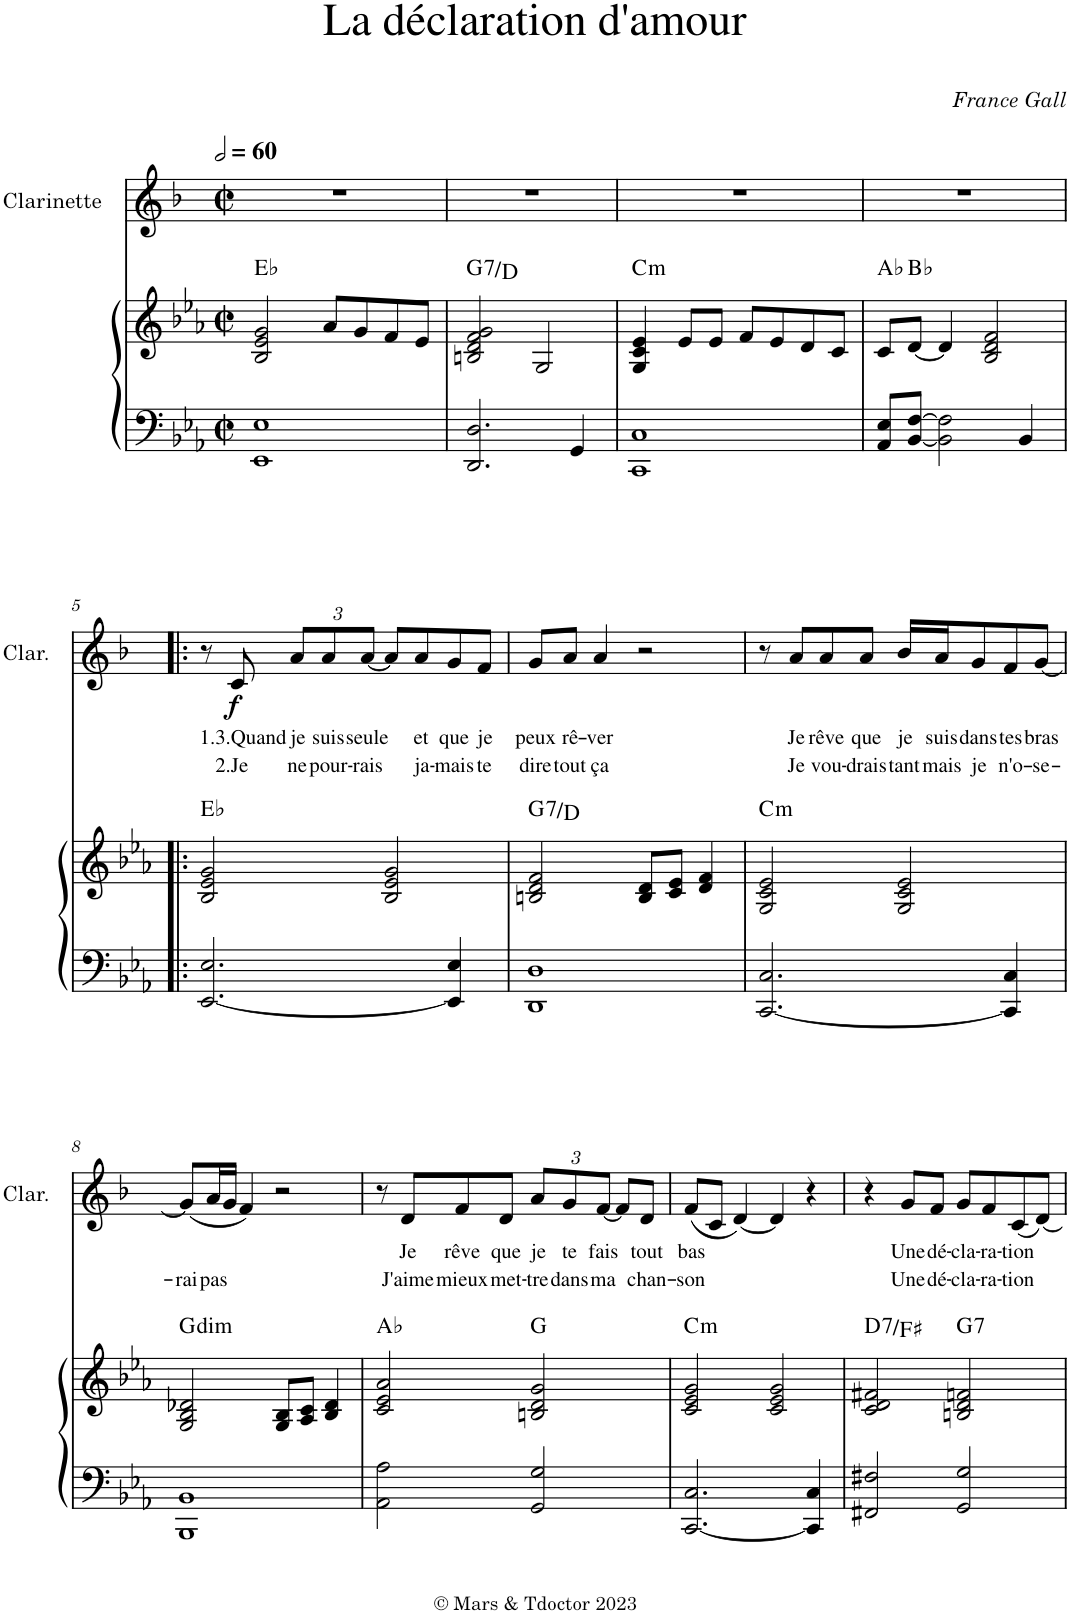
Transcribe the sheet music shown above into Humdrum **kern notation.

**kern	**kern	**harte	**kern	**text	**text	**dynam
*part2	*part2	*part2	*part1	*part1	*part1	*part1
*staff3	*staff2	*	*staff1	*staff1	*staff1	*staff1
*I"Piano	*	*	*I"Clarinette	*	*	*
*I'Pno	*	*	*I'Clar.	*	*	*
*clefF4	*clefG2	*	*clefG2	*	*	*
*	*	*	*Trd1c2	*	*	*
*k[b-e-a-]	*k[b-e-a-]	*	*k[b-]	*	*	*
*M2/2	*M2/2	*	*M2/2	*	*	*
*met(c|)	*met(c|)	*	*met(c|)	*	*	*
*MM120	*MM120	*	*MM120	*	*	*
=1	=1	=1	=1	=1	=1	=1
1EE- 1E-	2B-/ 2e-/ 2g/	Eb:maj	1r	.	.	.
.	8a-/L	.	.	.	.	.
.	8g/	.	.	.	.	.
.	8f/	.	.	.	.	.
.	8e-/J	.	.	.	.	.
=2	=2	=2	=2	=2	=2	=2
!	!	!LO:H:kt=7	!	!	!	!
2.DD/ 2.D/	2Bn/ 2d/ 2f/ 2g/	G:7/5	1r	.	.	.
.	2G/	.	.	.	.	.
4GG/	.	.	.	.	.	.
=3	=3	=3	=3	=3	=3	=3
!	!	!LO:H:kt=m	!	!	!	!
1CC 1C	4G/ 4c/ 4e-/	C:min	1r	.	.	.
.	8e-/L	.	.	.	.	.
.	8e-/J	.	.	.	.	.
.	8f/L	.	.	.	.	.
.	8e-/	.	.	.	.	.
.	8d/	.	.	.	.	.
.	8c/J	.	.	.	.	.
=4	=4	=4	=4	=4	=4	=4
8AA-/ 8E-/L	8c/L	Ab:maj	1r	.	.	.
[8BB-/ [8F/J	[8d/J	Bb:maj	.	.	.	.
2BB-\] 2F\]	4d/]	.	.	.	.	.
.	2B-/ 2d/ 2f/	.	.	.	.	.
4BB-/	.	.	.	.	.	.
!!LO:LB:g=z
=5!|:	=5!|:	=5!|:	=5!|:	=5!|:	=5!|:	=5!|:
[2.EE-/ 2.E-/	2B-/ 2e-/ 2g/	Eb:maj	8r	.	.	.
!	!	!	!	!LO:LY:b	!LO:LY:b	!LO:DY:b
.	.	.	8c/	1.3.Quand	2.Je	f
*	*	*	*Xbrackettup	*	*	*
!	!	!	!	!LO:LY:b	!LO:LY:b	!
.	.	.	12a/L	je	ne	.
!	!	!	!	!LO:LY:b	!LO:LY:b	!
.	.	.	12a/	suis	pour-	.
!	!	!	!	!LO:LY:b	!LO:LY:b	!
.	.	.	[12a/J	seule	-rais	.
.	2B-/ 2e-/ 2g/	.	8a/L]	.	.	.
!	!	!	!	!LO:LY:b	!LO:LY:b	!
.	.	.	8a/	et	ja-	.
!	!	!	!	!LO:LY:b	!LO:LY:b	!
4EE-/] 4E-/	.	.	8g/	que	-mais	.
!	!	!	!	!LO:LY:b	!LO:LY:b	!
.	.	.	8f/J	je	te	.
=6	=6	=6	=6	=6	=6	=6
!	!	!LO:H:kt=7	!	!LO:LY:b	!LO:LY:b	!
1DD 1D	2Bn/ 2d/ 2f/	G:7/5	8g/L	peux	dire	.
!	!	!	!	!LO:LY:b	!LO:LY:b	!
.	.	.	8a/J	rê-	tout	.
!	!	!	!	!LO:LY:b	!LO:LY:b	!
.	.	.	4a/	-ver	ça	.
.	8B/ 8d/L	.	2r	.	.	.
.	8c/ 8e-/J	.	.	.	.	.
.	4d/ 4f/	.	.	.	.	.
=7	=7	=7	=7	=7	=7	=7
!	!	!LO:H:kt=m	!	!	!	!
[2.CC/ 2.C/	2G/ 2c/ 2e-/	C:min	8r	.	.	.
!	!	!	!	!LO:LY:b	!LO:LY:b	!
.	.	.	8a/L	Je	Je	.
!	!	!	!	!LO:LY:b	!LO:LY:b	!
.	.	.	8a/	rêve	vou-	.
!	!	!	!	!LO:LY:b	!LO:LY:b	!
.	.	.	8a/J	que	-drais	.
!	!	!	!	!LO:LY:b	!LO:LY:b	!
.	2G/ 2c/ 2e-/	.	16b-/LL	je	tant	.
!	!	!	!	!LO:LY:b	!LO:LY:b	!
.	.	.	16a/J	suis	mais	.
!	!	!	!	!LO:LY:b	!LO:LY:b	!
.	.	.	8g/	dans	je	.
!	!	!	!	!LO:LY:b	!LO:LY:b	!
4CC/] 4C/	.	.	8f/	tes	n'o-	.
!	!	!	!	!LO:LY:b	!LO:LY:b	!
.	.	.	[8g/J	bras	-se-	.
!!LO:LB:g=z
=8	=8	=8	=8	=8	=8	=8
!	!	!LO:H:kt=dim	!	!	!LO:LY:b	!
1BBB- 1BB-	2G/ 2B-/ 2d-X/	G:dim	(8g/L]	.	-rai	.
!	!	!	!	!	!LO:LY:b	!
.	.	.	16a/L	.	pas	.
.	.	.	16g/JJ	.	.	.
.	.	.	4f/)	.	.	.
.	8G/ 8B-/L	.	2r	.	.	.
.	8A-/ 8c/J	.	.	.	.	.
.	4B-/ 4d-/	.	.	.	.	.
=9	=9	=9	=9	=9	=9	=9
2AA-\ 2A-\	2c/ 2e-/ 2a-/	Ab:maj	8r	.	.	.
!	!	!	!	!LO:LY:b	!LO:LY:b	!
.	.	.	8d/L	Je	J'aime	.
!	!	!	!	!LO:LY:b	!LO:LY:b	!
.	.	.	8f/	rêve	mieux	.
!	!	!	!	!LO:LY:b	!LO:LY:b	!
.	.	.	8d/J	que	met-	.
!	!	!	!	!LO:LY:b	!LO:LY:b	!
2GG/ 2G/	2Bn/ 2d/ 2g/	G:maj	12a/L	je	-tre	.
!	!	!	!	!LO:LY:b	!LO:LY:b	!
.	.	.	12g/	te	dans	.
!	!	!	!	!LO:LY:b	!LO:LY:b	!
.	.	.	[12f/J	fais	ma	.
.	.	.	8f/L]	.	.	.
!	!	!	!	!LO:LY:b	!LO:LY:b	!
.	.	.	8d/J	tout	chan-	.
=10	=10	=10	=10	=10	=10	=10
!	!	!LO:H:kt=m	!	!LO:LY:b	!LO:LY:b	!
[2.CC/ 2.C/	2c/ 2e-/ 2g/	C:min	(8f/L	bas	-son	.
.	.	.	8c/J	.	.	.
.	.	.	[4d/)	.	.	.
.	2c/ 2e-/ 2g/	.	4d/]	.	.	.
4CC/] 4C/	.	.	4r	.	.	.
=11	=11	=11	=11	=11	=11	=11
!	!	!LO:H:kt=7	!	!	!	!
2FF#X/ 2F#X/	2c/ 2d/ 2f#X/	D:7/3	4r	.	.	.
!	!	!	!	!LO:LY:b	!LO:LY:b	!
.	.	.	8g/L	Une	Une	.
!	!	!	!	!LO:LY:b	!LO:LY:b	!
.	.	.	8f/J	dé-	dé-	.
!	!	!LO:H:kt=7	!	!LO:LY:b	!LO:LY:b	!
2GG/ 2G/	2Bn/ 2d/ 2fn/	G:7	8g/L	-cla-	-cla-	.
!	!	!	!	!LO:LY:b	!LO:LY:b	!
.	.	.	8f/	-ra-	-ra-	.
!	!	!	!	!LO:LY:b	!LO:LY:b	!
.	.	.	(8c/	-tion	-tion	.
.	.	.	[8d/J)	.	.	.
=	=	=	=	=	=	=
*-	*-	*-	*-	*-	*-	*-
